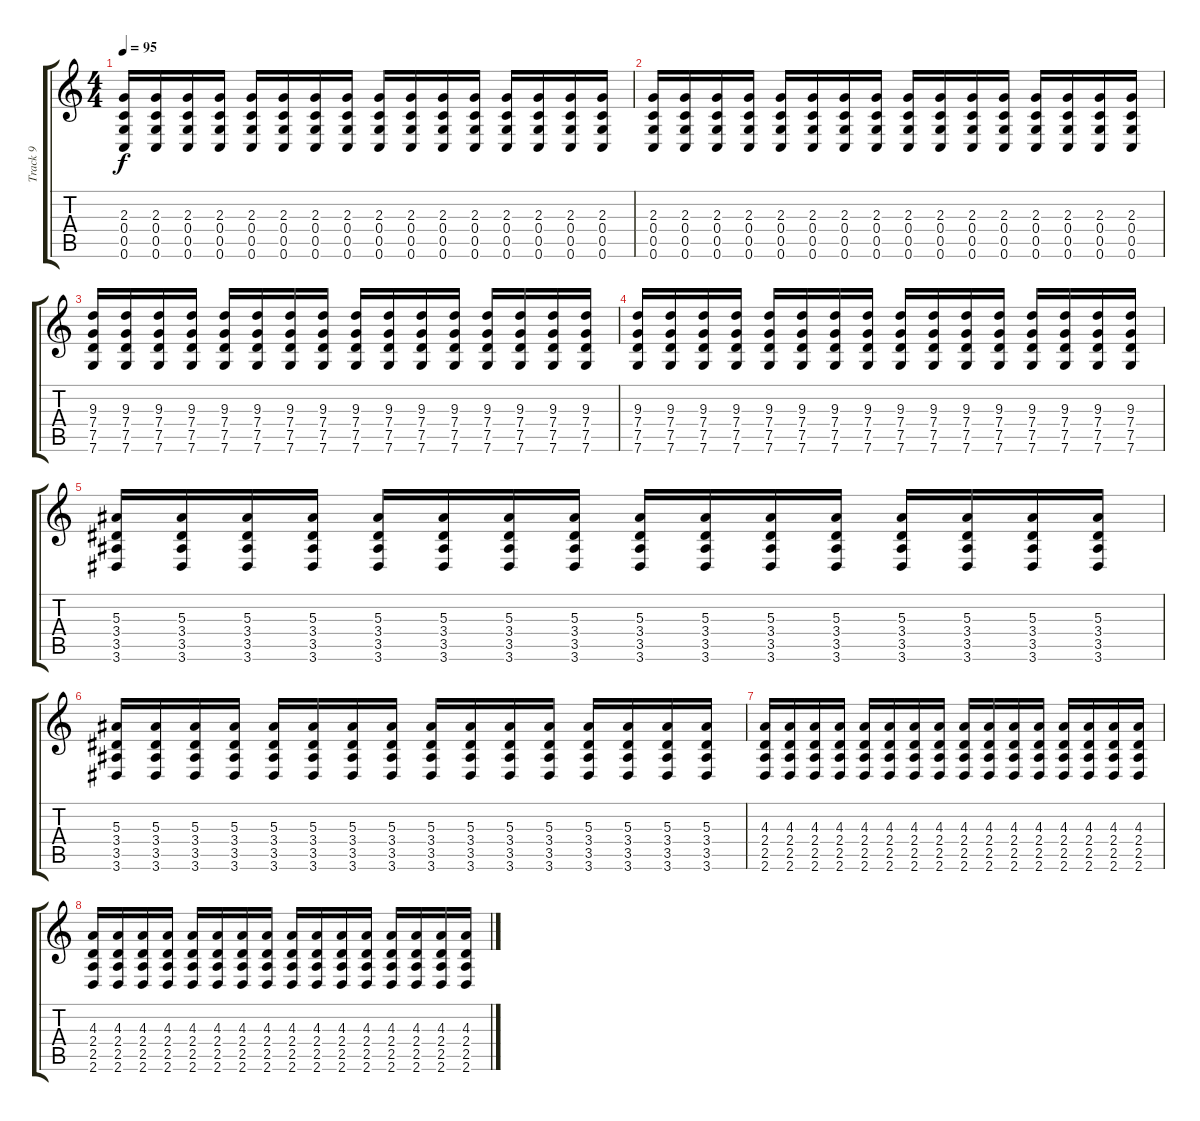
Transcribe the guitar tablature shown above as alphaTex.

\track ("Track 9" "Track 9") {instrument distortionguitar}
\staff {score tabs}
\tuning (D4 A3 F3 C3 G2 C2) {hide}
\ts (4 4)
\tempo 95
\clef g2
\ks c
(2.3 0.4 0.5 0.6).16{dy f} (2.3 0.4 0.5 0.6).16 (2.3 0.4 0.5 0.6).16 (2.3 0.4 0.5 0.6).16 (2.3 0.4 0.5 0.6).16 (2.3 0.4 0.5 0.6).16 (2.3 0.4 0.5 0.6).16 (2.3 0.4 0.5 0.6).16 (2.3 0.4 0.5 0.6).16 (2.3 0.4 0.5 0.6).16 (2.3 0.4 0.5 0.6).16 (2.3 0.4 0.5 0.6).16 (2.3 0.4 0.5 0.6).16 (2.3 0.4 0.5 0.6).16 (2.3 0.4 0.5 0.6).16 (2.3 0.4 0.5 0.6).16 |
(2.3 0.4 0.5 0.6).16 (2.3 0.4 0.5 0.6).16 (2.3 0.4 0.5 0.6).16 (2.3 0.4 0.5 0.6).16 (2.3 0.4 0.5 0.6).16 (2.3 0.4 0.5 0.6).16 (2.3 0.4 0.5 0.6).16 (2.3 0.4 0.5 0.6).16 (2.3 0.4 0.5 0.6).16 (2.3 0.4 0.5 0.6).16 (2.3 0.4 0.5 0.6).16 (2.3 0.4 0.5 0.6).16 (2.3 0.4 0.5 0.6).16 (2.3 0.4 0.5 0.6).16 (2.3 0.4 0.5 0.6).16 (2.3 0.4 0.5 0.6).16 |
(9.3 7.4 7.5 7.6).16 (9.3 7.4 7.5 7.6).16 (9.3 7.4 7.5 7.6).16 (9.3 7.4 7.5 7.6).16 (9.3 7.4 7.5 7.6).16 (9.3 7.4 7.5 7.6).16 (9.3 7.4 7.5 7.6).16 (9.3 7.4 7.5 7.6).16 (9.3 7.4 7.5 7.6).16 (9.3 7.4 7.5 7.6).16 (9.3 7.4 7.5 7.6).16 (9.3 7.4 7.5 7.6).16 (9.3 7.4 7.5 7.6).16 (9.3 7.4 7.5 7.6).16 (9.3 7.4 7.5 7.6).16 (9.3 7.4 7.5 7.6).16 |
(9.3 7.4 7.5 7.6).16 (9.3 7.4 7.5 7.6).16 (9.3 7.4 7.5 7.6).16 (9.3 7.4 7.5 7.6).16 (9.3 7.4 7.5 7.6).16 (9.3 7.4 7.5 7.6).16 (9.3 7.4 7.5 7.6).16 (9.3 7.4 7.5 7.6).16 (9.3 7.4 7.5 7.6).16 (9.3 7.4 7.5 7.6).16 (9.3 7.4 7.5 7.6).16 (9.3 7.4 7.5 7.6).16 (9.3 7.4 7.5 7.6).16 (9.3 7.4 7.5 7.6).16 (9.3 7.4 7.5 7.6).16 (9.3 7.4 7.5 7.6).16 |
(5.3 3.4 3.5 3.6).16 (5.3 3.4 3.5 3.6).16 (5.3 3.4 3.5 3.6).16 (5.3 3.4 3.5 3.6).16 (5.3 3.4 3.5 3.6).16 (5.3 3.4 3.5 3.6).16 (5.3 3.4 3.5 3.6).16 (5.3 3.4 3.5 3.6).16 (5.3 3.4 3.5 3.6).16 (5.3 3.4 3.5 3.6).16 (5.3 3.4 3.5 3.6).16 (5.3 3.4 3.5 3.6).16 (5.3 3.4 3.5 3.6).16 (5.3 3.4 3.5 3.6).16 (5.3 3.4 3.5 3.6).16 (5.3 3.4 3.5 3.6).16 |
(5.3 3.4 3.5 3.6).16 (5.3 3.4 3.5 3.6).16 (5.3 3.4 3.5 3.6).16 (5.3 3.4 3.5 3.6).16 (5.3 3.4 3.5 3.6).16 (5.3 3.4 3.5 3.6).16 (5.3 3.4 3.5 3.6).16 (5.3 3.4 3.5 3.6).16 (5.3 3.4 3.5 3.6).16 (5.3 3.4 3.5 3.6).16 (5.3 3.4 3.5 3.6).16 (5.3 3.4 3.5 3.6).16 (5.3 3.4 3.5 3.6).16 (5.3 3.4 3.5 3.6).16 (5.3 3.4 3.5 3.6).16 (5.3 3.4 3.5 3.6).16 |
(4.3 2.4 2.5 2.6).16 (4.3 2.4 2.5 2.6).16 (4.3 2.4 2.5 2.6).16 (4.3 2.4 2.5 2.6).16 (4.3 2.4 2.5 2.6).16 (4.3 2.4 2.5 2.6).16 (4.3 2.4 2.5 2.6).16 (4.3 2.4 2.5 2.6).16 (4.3 2.4 2.5 2.6).16 (4.3 2.4 2.5 2.6).16 (4.3 2.4 2.5 2.6).16 (4.3 2.4 2.5 2.6).16 (4.3 2.4 2.5 2.6).16 (4.3 2.4 2.5 2.6).16 (4.3 2.4 2.5 2.6).16 (4.3 2.4 2.5 2.6).16 |
(4.3 2.4 2.5 2.6).16 (4.3 2.4 2.5 2.6).16 (4.3 2.4 2.5 2.6).16 (4.3 2.4 2.5 2.6).16 (4.3 2.4 2.5 2.6).16 (4.3 2.4 2.5 2.6).16 (4.3 2.4 2.5 2.6).16 (4.3 2.4 2.5 2.6).16 (4.3 2.4 2.5 2.6).16 (4.3 2.4 2.5 2.6).16 (4.3 2.4 2.5 2.6).16 (4.3 2.4 2.5 2.6).16 (4.3 2.4 2.5 2.6).16 (4.3 2.4 2.5 2.6).16 (4.3 2.4 2.5 2.6).16 (4.3 2.4 2.5 2.6).16
